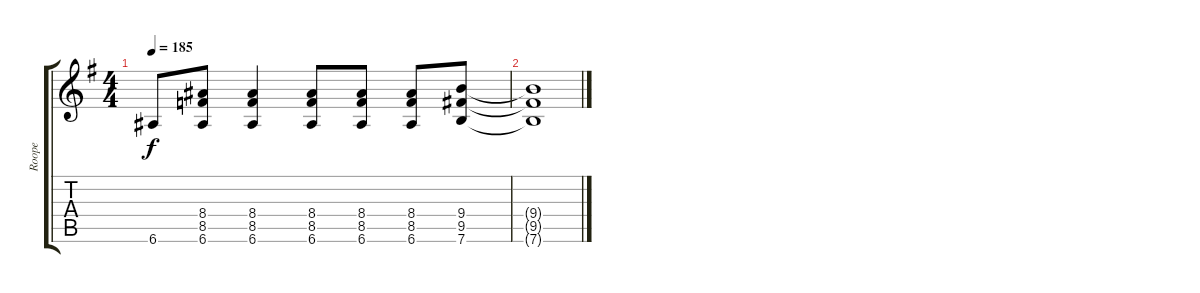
\track ("Roope" "Roope") {instrument distortionguitar}
\staff {score tabs}
\tuning (E4 B3 G3 D3 A2 E2) {hide}
\ts (4 4)
\tempo 185
\clef g2
\ks g
6.6.8{dy f} (8.4 8.5 6.6).8 (8.4 8.5 6.6).4 (8.4 8.5 6.6).8 (8.4 8.5 6.6).8 (8.4 8.5 6.6).8 (9.4 9.5 7.6).8 |
(9.4{t} 9.5{t} 7.6{t}).1
